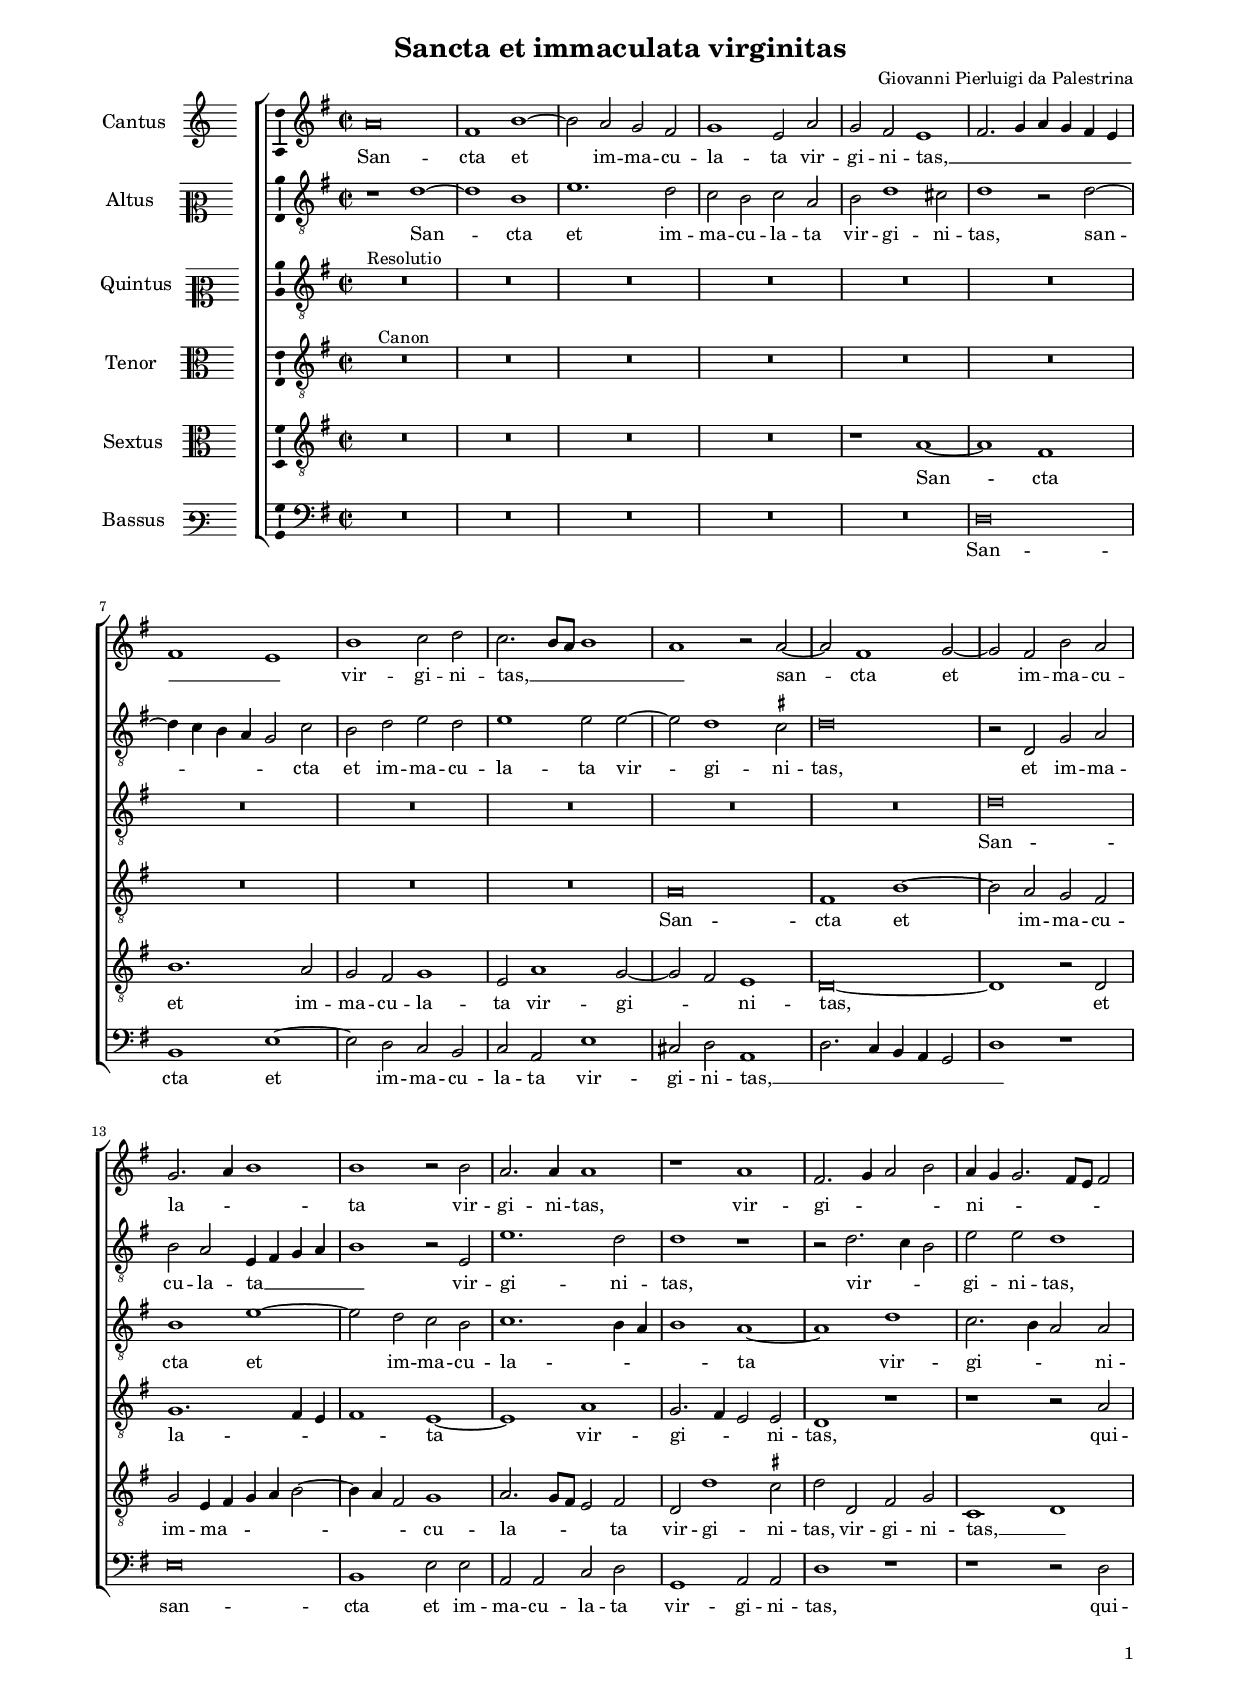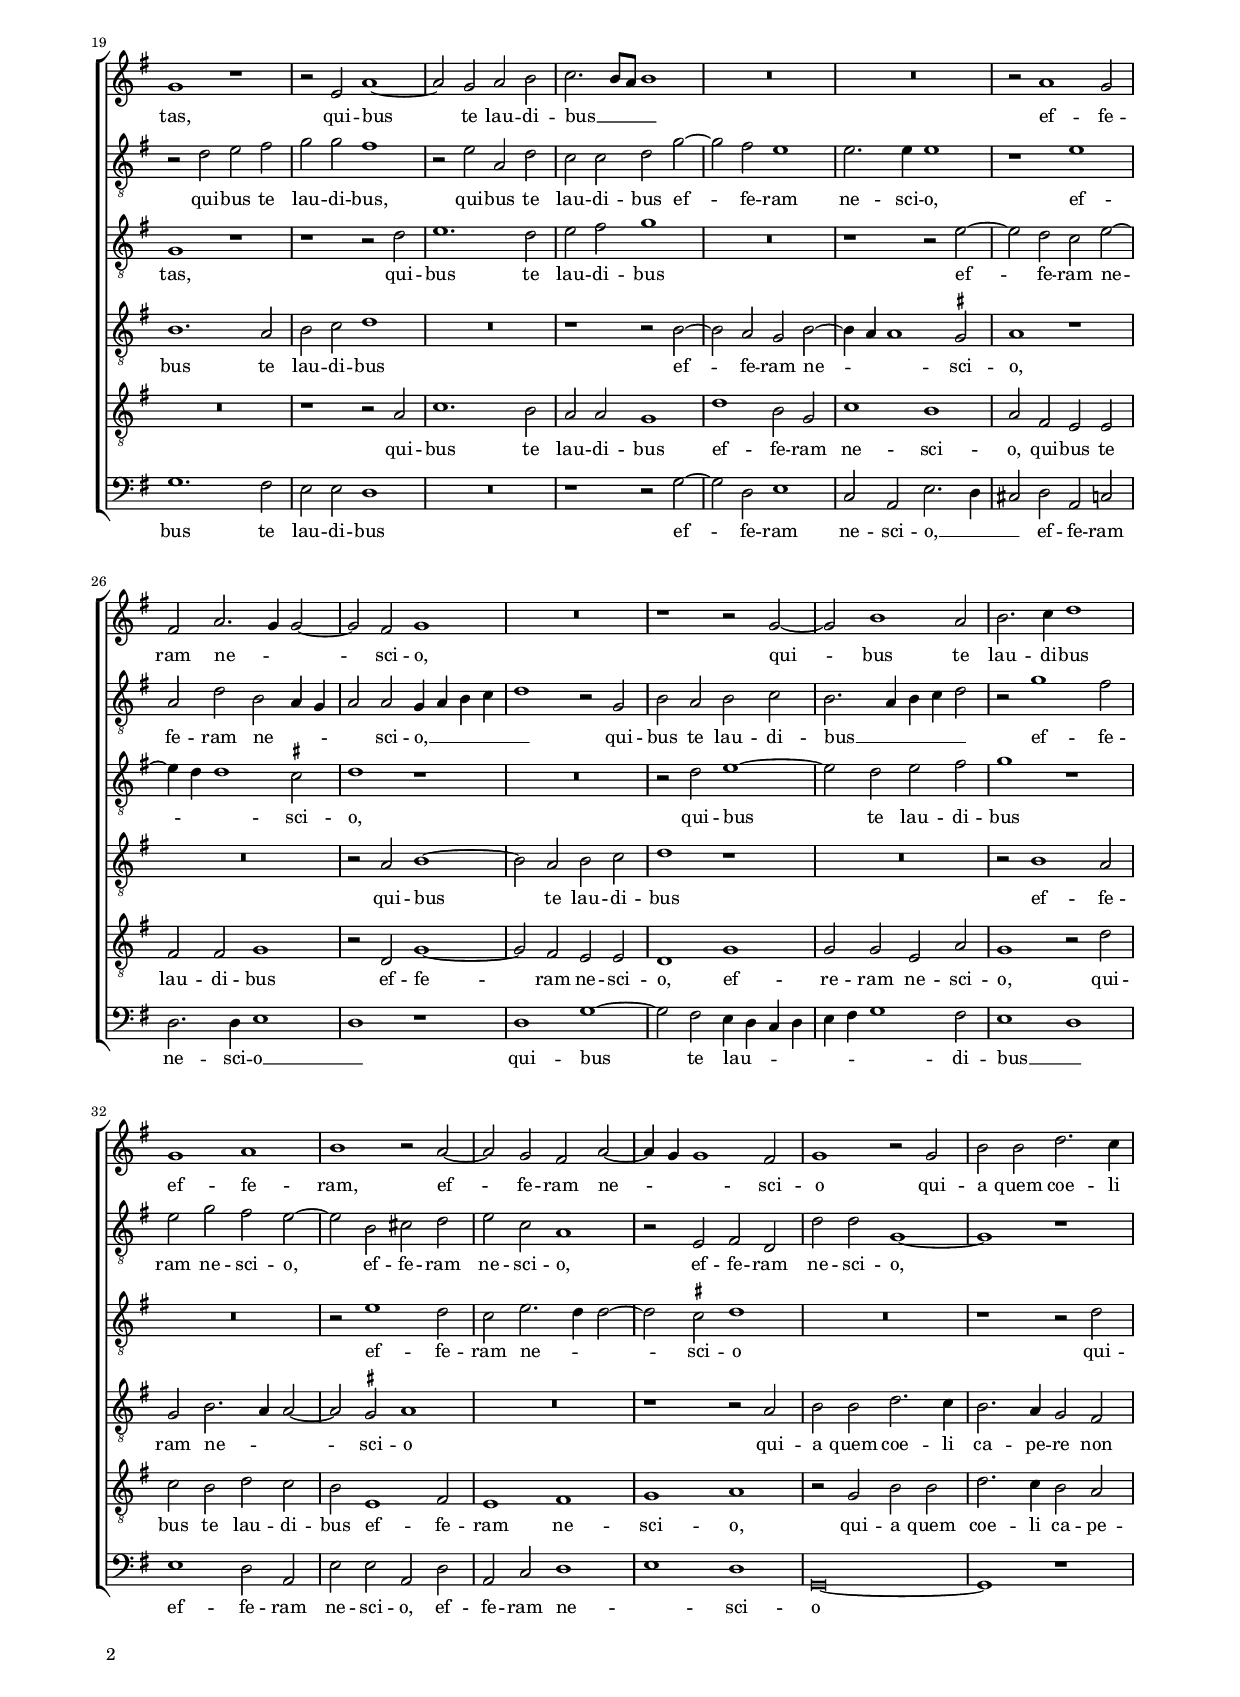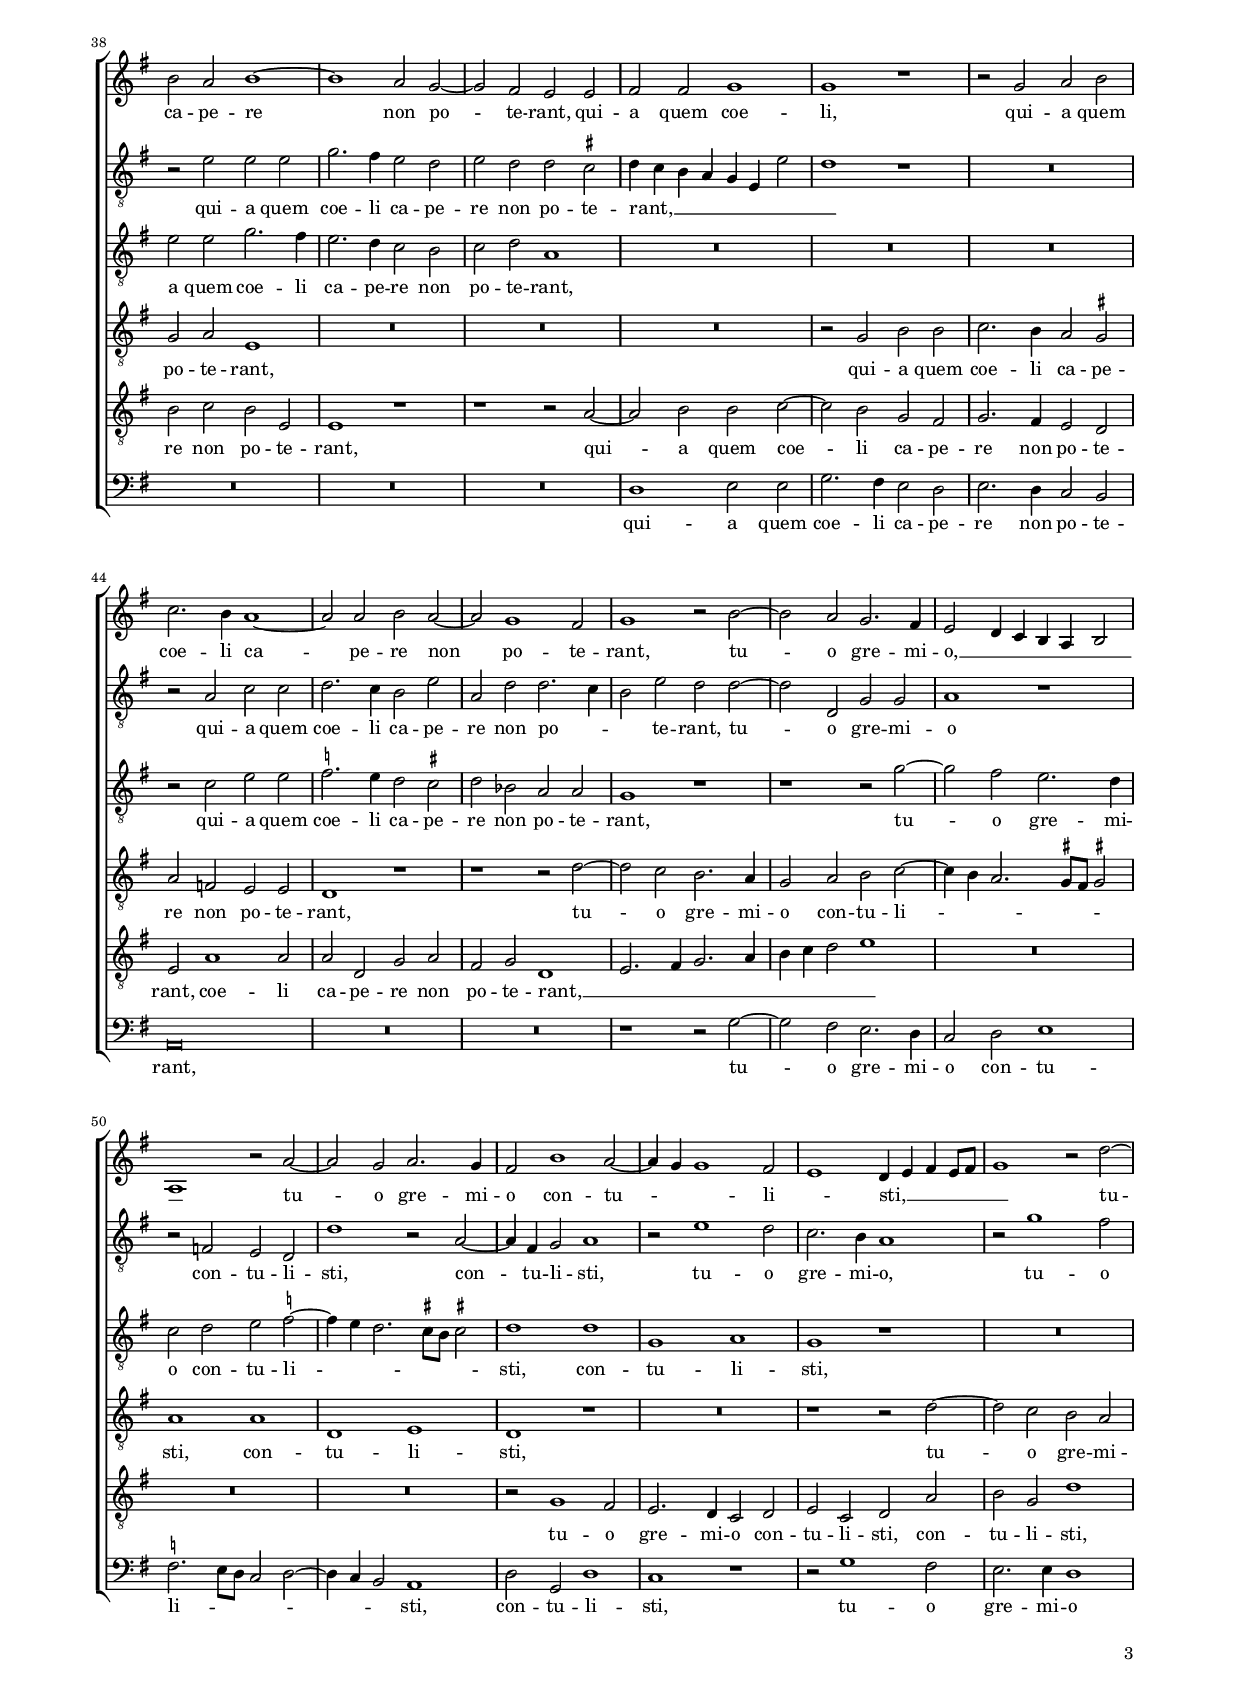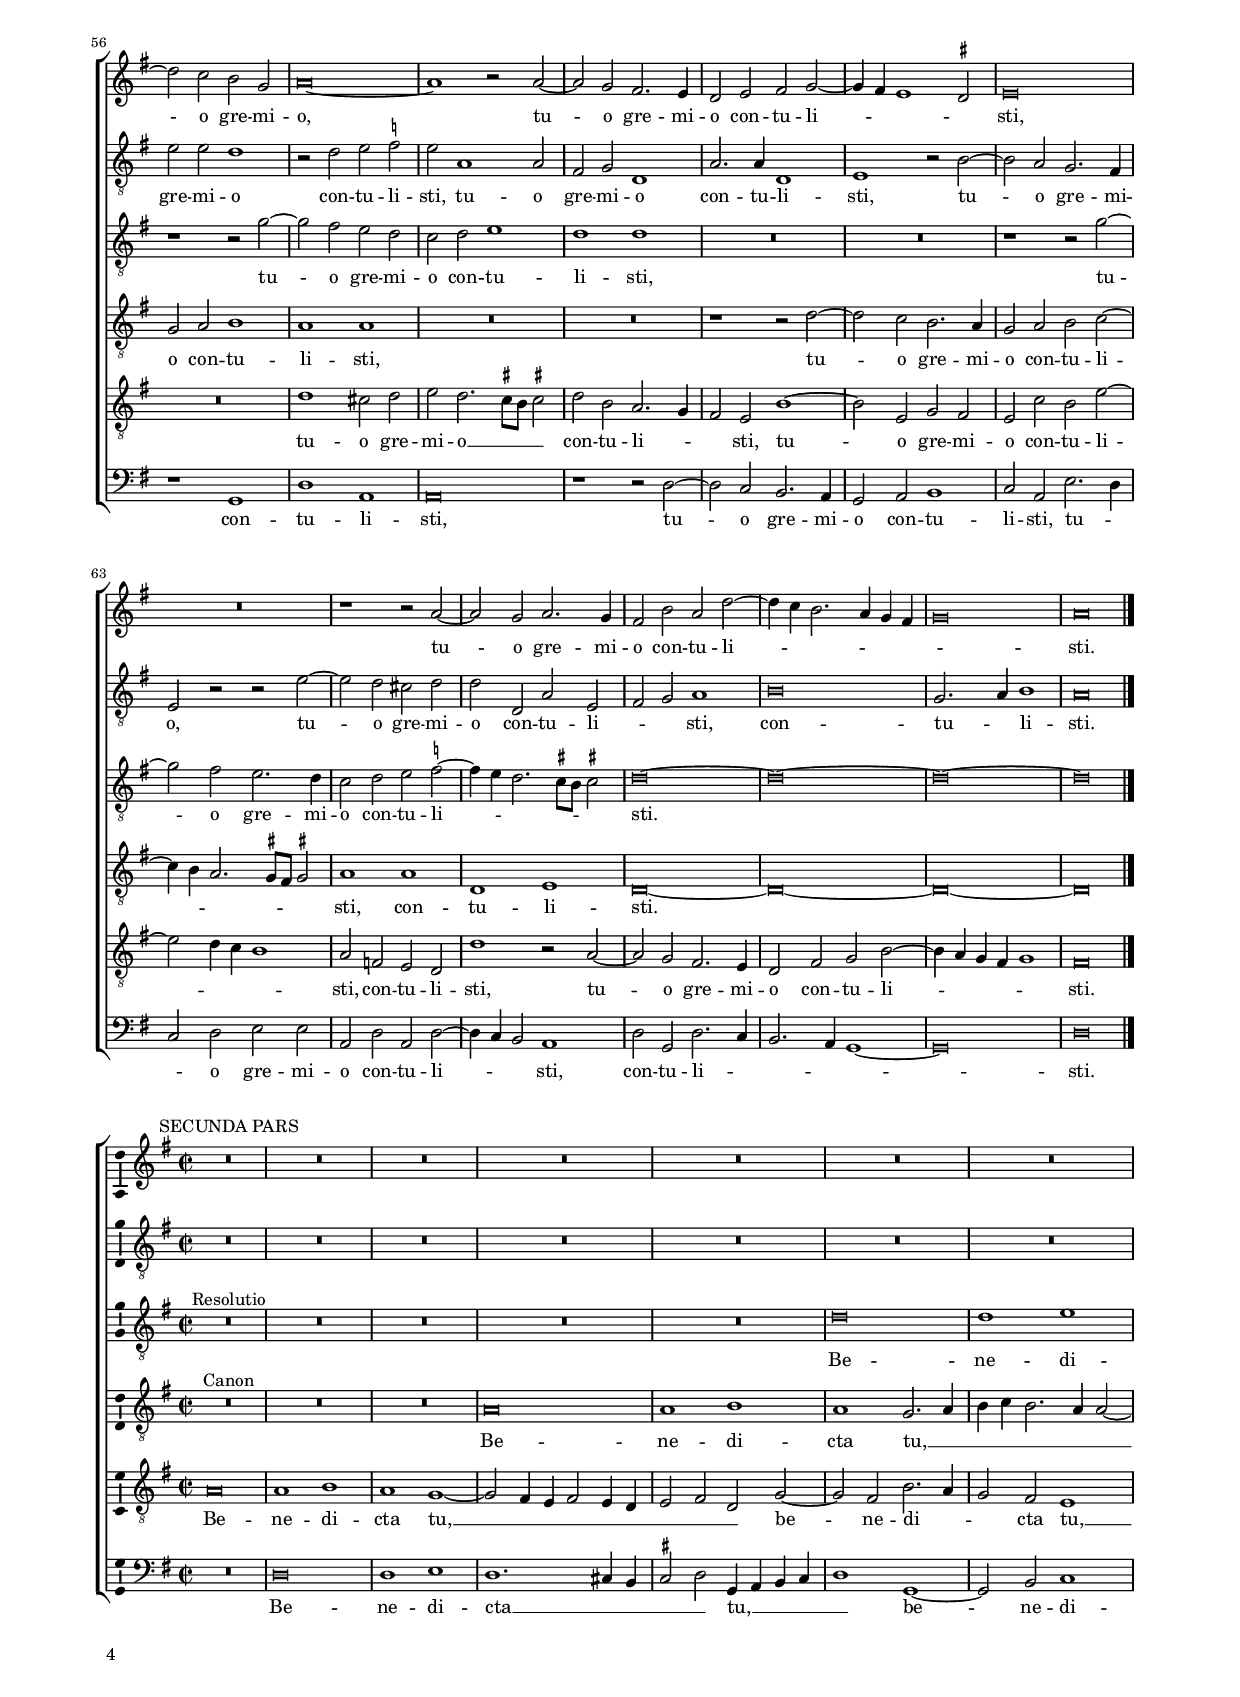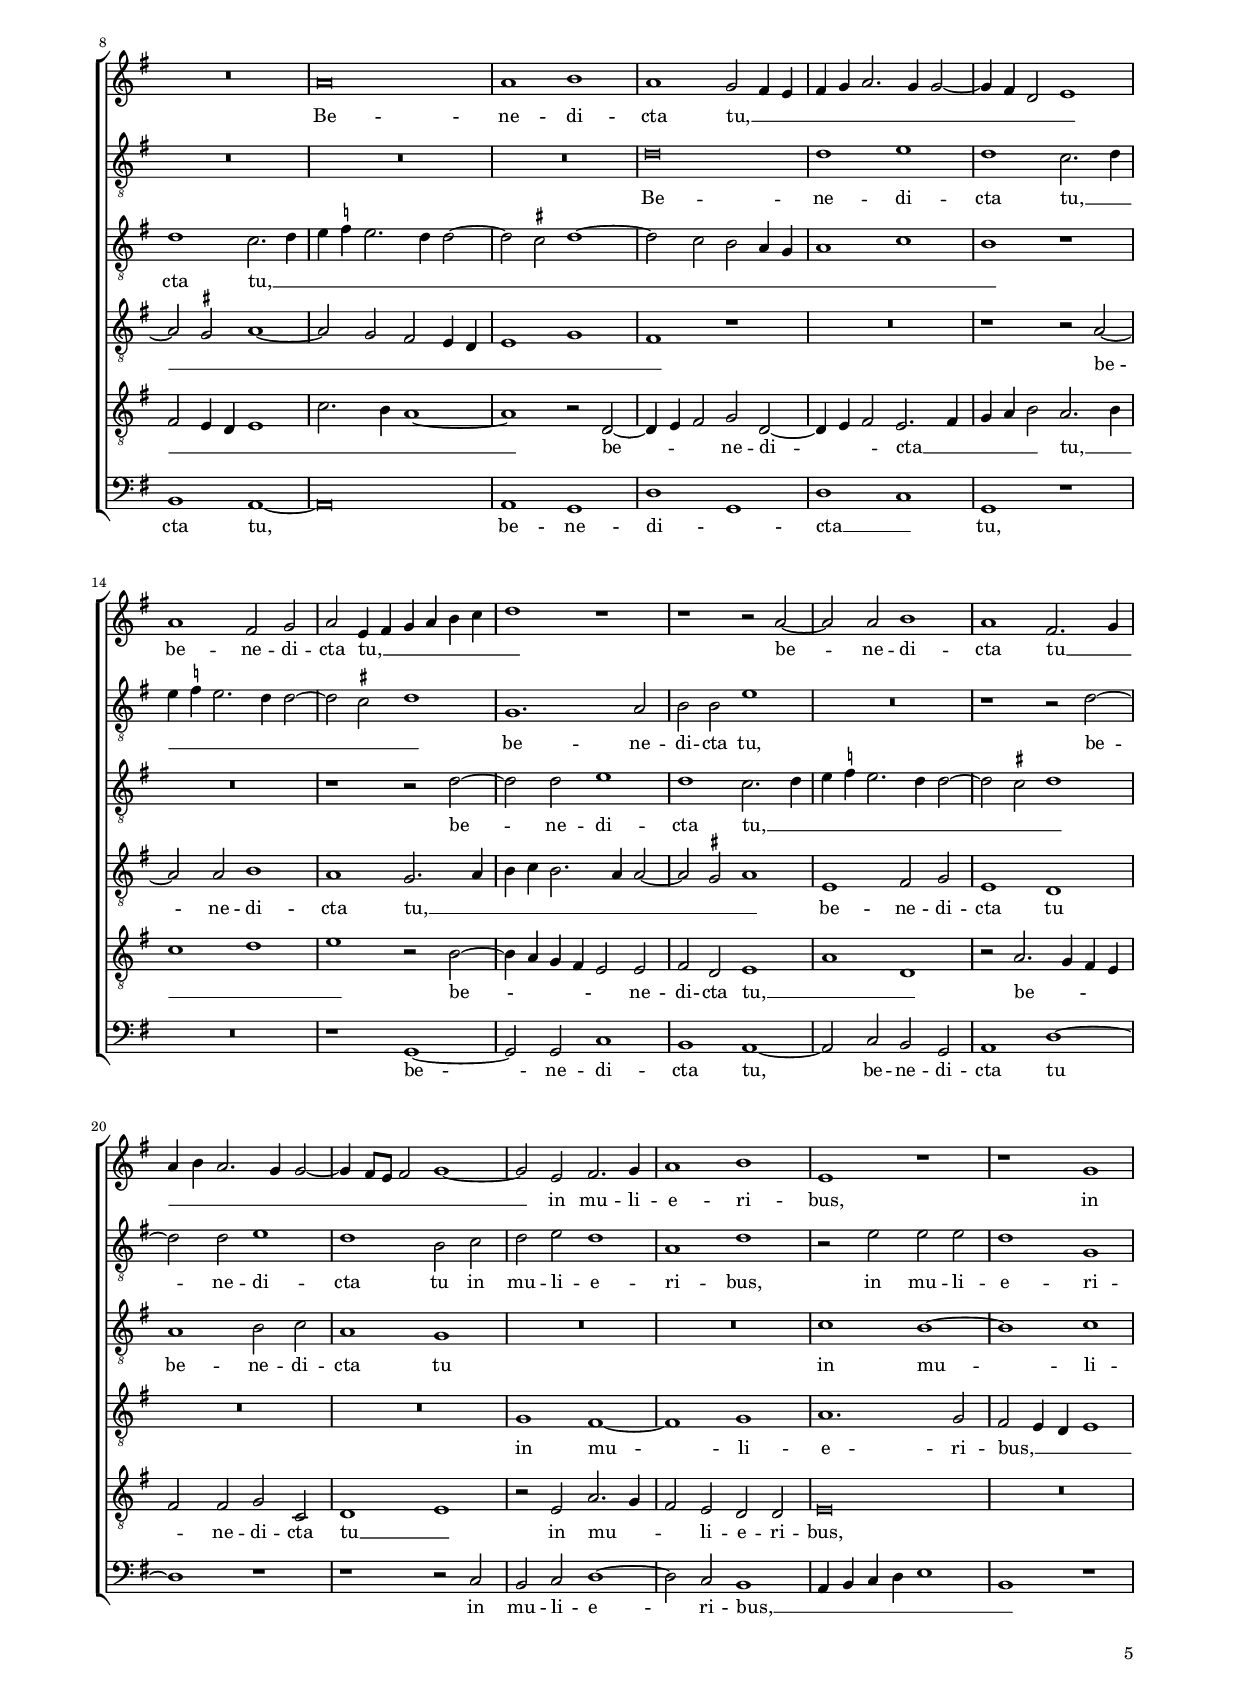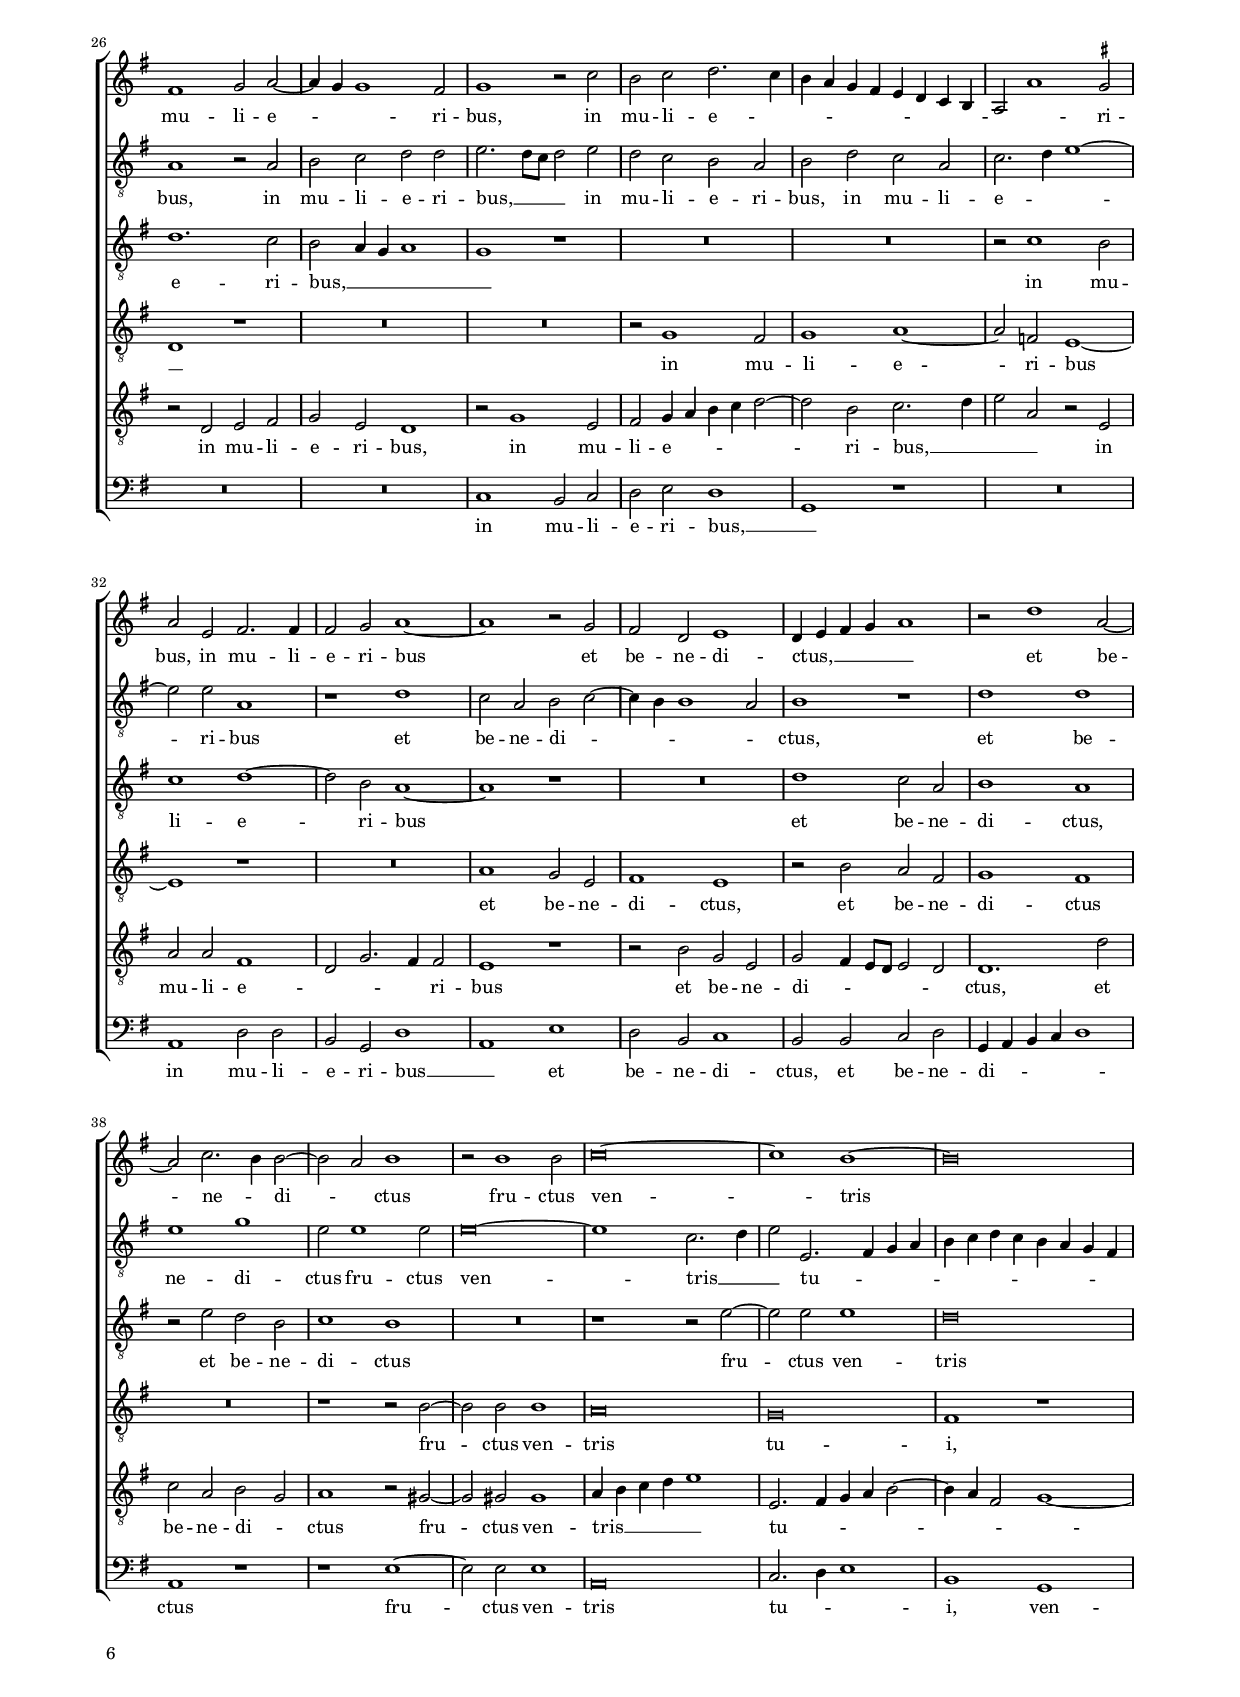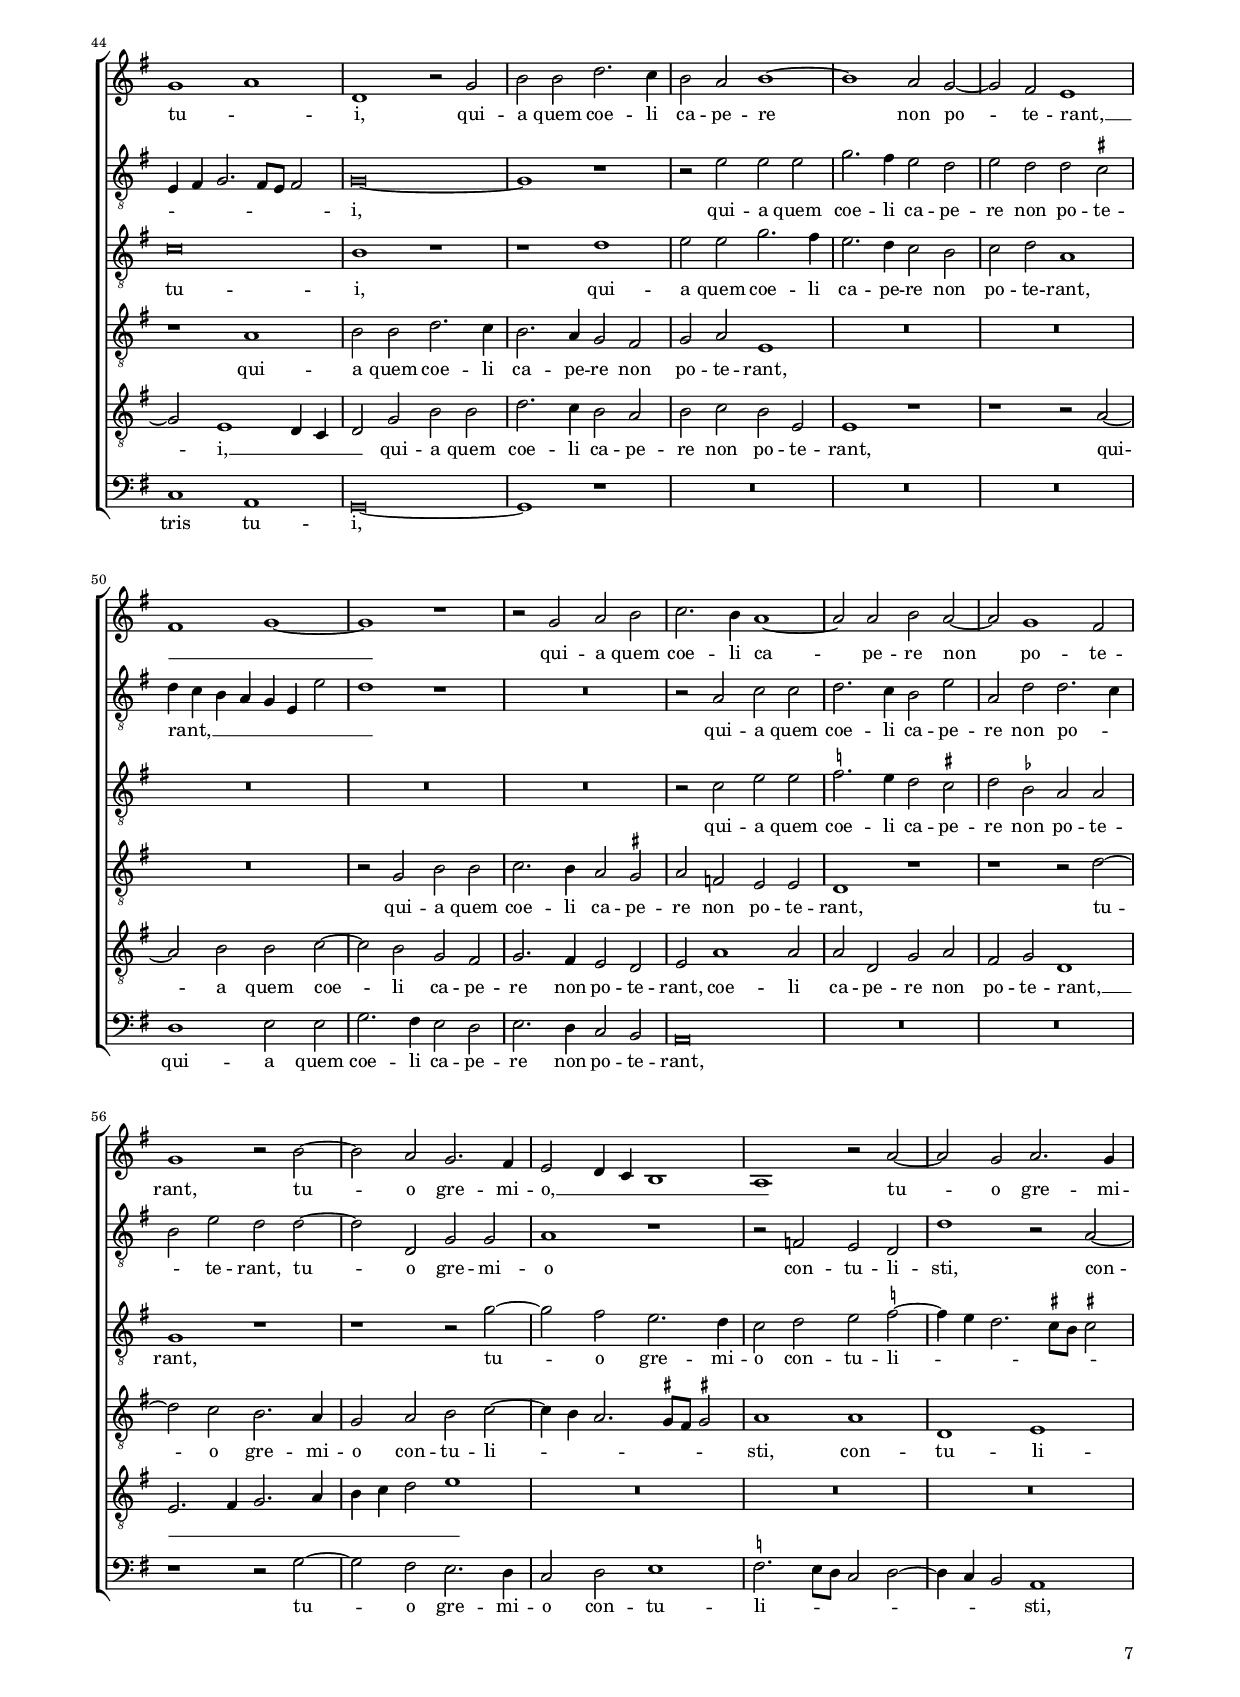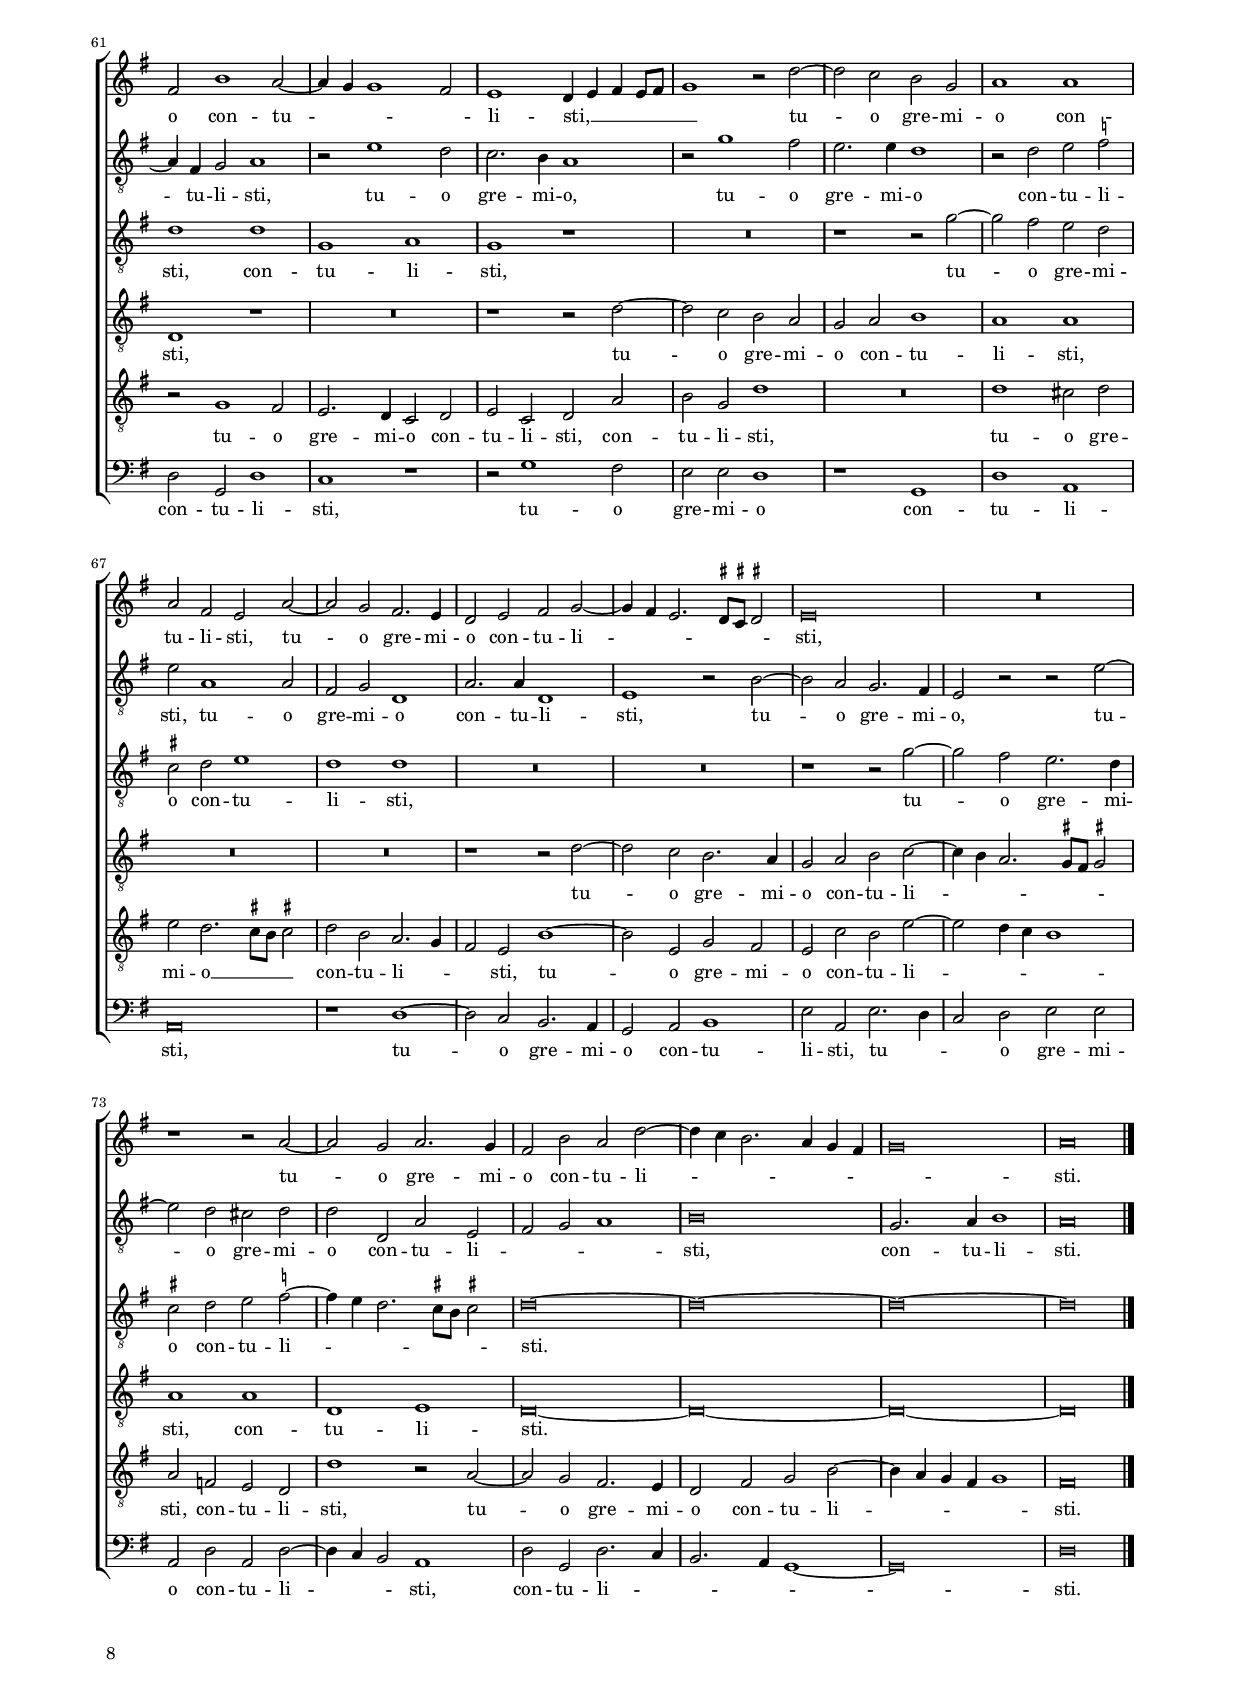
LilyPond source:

\header
{
  title="Sancta et immaculata virginitas"
  composer="Giovanni Pierluigi da Palestrina"
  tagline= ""
}

\version "2.22.0"
\include "deutsch.ly"
#(set-global-staff-size 15)
% #(set-default-paper-size "letter")
#(ly:set-option 'point-and-click #f)


	ficta = { \once \set suggestAccidentals = ##t }
	
	forget = #(define-music-function (music) (ly:music?) #{
		\accidentalStyle forget
		$music
		\accidentalStyle default
		#})

	m = \melisma
	me = \melismaEnd
 %	\mark \markup { \override #'(style . baroque) { \note  {\breve} #1 = \note {\breve.} #1 } }


\paper
	{
	top-margin = 1.3 \cm
	bottom-margin = 0.8 \cm
	left-margin = 1.8 \cm
	right-margin = 1.8 \cm
	ragged-bottom = ##f
	ragged-last-bottom = ##t
	print-page-number = ##f
	score-system-spacing = #'((basic-distance . 17) (minimum-distance . 14) (padding . 5) (strechability . 250))
	system-system-spacing = #'((basic-distance . 17) (minimum-distance . 14) (padding . 5) (strechability . 250))
    oddFooterMarkup=\markup   \fill-line { "" \fromproperty #'page:page-number-string }
    evenFooterMarkup=\markup  \fill-line { \fromproperty #'page:page-number-string "" }
    last-bottom-spacing = #'((basic-distance . 12) (minimum-distance . 7) (padding . 4))
	systems-per-page = 3
%	min-systems-per-page = 3
	}

global = {
	\key c \major
	\time 2/2 \set Score.measureLength = #(ly:make-moment 2/1)
    \skip 1*2*69 \bar "|."
	}


incipitcantus = \markup { \score {
	{
	\set Staff.instrumentName = \markup { \fontsize #1 "Cantus" }
	\key c \major
	\clef violin
	s4 \bar ""
	}
	\layout  {
	raggedright = ##t
	indent = 1.6 \cm
	line-width = 2.5 \cm
	\context { \Staff \remove Time_signature_engraver }
	\override Staff.Clef.Y-extent = #'(0 . 0)
	}} \hspace #1 }

      
incipitaltus = \markup { \score {
	{
	\set Staff.instrumentName = \markup { \fontsize #1 "Altus" }
	\key c \major
	\clef mezzosoprano
	s4 \bar ""
	}
	\layout  {
	raggedright = ##t
	indent = 1.6 \cm
	line-width = 2.5 \cm
	\context { \Staff \remove Time_signature_engraver }
	\override Staff.Clef.Y-extent = #'(0 . 0)
	}} \hspace #1 }


incipitsextus = \markup { \score {
	{
	\set Staff.instrumentName = \markup { \fontsize #1 "Quintus" }
	\key c \major
	\clef mezzosoprano
	s4 \bar ""
	}
	\layout  {
	raggedright = ##t
	indent = 1.6 \cm
	line-width = 2.5 \cm
	\context { \Staff \remove Time_signature_engraver }
	\override Staff.Clef.Y-extent = #'(0 . 0)
	}} \hspace #1 }
      

incipittenor = \markup { \score {
	{
	\set Staff.instrumentName = \markup { \fontsize #1 "Tenor" }
	\key c \major
	\clef alto
	s4 \bar ""
	}
	\layout  {
	raggedright = ##t
	indent = 1.6 \cm
	line-width = 2.5 \cm
	\context { \Staff \remove Time_signature_engraver }
	\override Staff.Clef.Y-extent = #'(0 . 0)
	}} \hspace #1 }
      
      
incipitquintus = \markup { \score {
	{
	\set Staff.instrumentName = \markup { \fontsize #1 "Sextus" }
	\key c \major
	\clef alto
	s4 \bar ""
	}
	\layout  {
	raggedright = ##t
	indent = 1.6 \cm
	line-width = 2.5 \cm
	\context { \Staff \remove Time_signature_engraver }
	\override Staff.Clef.Y-extent = #'(0 . 0)
	}} \hspace #1 }
      
      
incipitbassus = \markup { \score {
	{
	\set Staff.instrumentName = \markup { \fontsize #1 "Bassus" }
	\key c \major
	\clef varbaritone
	s4 \bar ""
	}
	\layout  {
	raggedright = ##t
	indent = 1.6 \cm
	line-width = 2.5 \cm
	\context { \Staff \remove Time_signature_engraver }
	\override Staff.Clef.Y-extent = #'(0 . 0)
	}} \hspace #1 }


cantus =  \relative c''
	{
	d\breve
	h1 e~
	e2 d c h
	c1 a2 d
%5
	c2 h a1 |
	h2. c4 d c h a
	h1 a
	e'1 f2 g
	f2. e8 d e1
%10
	d1 r2 d~ |
	d2 h1 c2~
	c2 h e d
	c2. d4 e1
	e1 r2 e
%15
	d2. d4 d1 |
	r1 d
	h2. c4 d2 e
	d4 c c2. h8 a h2
	c1 r
%20
	r2 a d1~ |
	d2 c d e
	f2. e8 d e1
	R\breve
	R\breve
%25
	r2 d1 c2 |
	h2 d2. c4 c2~
	c2 h c1
	R\breve
	r1 r2 c~
%30
	c2 e1 d2 |
	e2. f4 g1
	c,1 d
	e1 r2 d~
	d2 c h d~
%35
	d4 c c1 h2 |
	c1 r2 c
	e2 e g2. f4
	e2 d e1~
	e1 d2 c~
%40
	c2 h a a | 
	h2 h c1
	c1 r
	r2 c d e
	f2. e4 d1~
%45
	d2 d e d~ |
	d2 c1 h2
	c1 r2 e~
	e2 d c2. h4
	a2 g4 f e d e2
%50
	d1 r2 d'~ |
	d2 c d2. c4
	h2 e1 d2~
	d4 c c1 h2
	a1 g4 a h a8 h
%55
	c1 r2 g'~ |
	g2 f e c
	d\breve~
	d1 r2 d~
	d2 c h2. a4
%60
	g2 a h c~ |
	c4 h a1 \ficta gis2
	a\breve
	R\breve
	r1 r2 d~
%65
	d2 c d2. c4 |
	h2 e d g~
	g4 f e2. d4 c h
	c\breve
	d\breve |
	}


altus = \relative c'
	{
	r1 g'~
	g1 e
	a1. g2
	f2 e f d
%5
	e2 g1 fis2 |
	g1 r2 g~
	g4 f e d c2 f
	e2 g a g
	a1 a2 a~
%10
	a2 g1 \ficta fis2 |
	g\breve
	r2 g, c d
	e2 d a4 h c d
	e1 r2 a,
%15
	a'1. g2 |
	g1 r
	r2 g2. f4 e2
	a2 a g1
	r2 g a h
%20
	c2 c h1 |
	r2 a d, g
	f2 f g c~
	c2 h a1
	a2. a4 a1
%25
	r1 a |
	d,2 g e d4 c
	d2 d c4 d e f
	g1 r2 c,
	e2 d e f
%30
	e2. d4 e f g2 |
	r2 c1 h2
	a2 c h a~
	a2 e fis g
	a2 f d1
%35
	r2 a h g |
	g'2 g c,1~
	c1 r
	r2 a' a a
	c2. h4 a2 g
%40
	a2 g g \ficta fis |
	g4 f e d c a a'2
	g1 r
	R\breve
	r2 d f f
%45
	g2. f4 e2 a |
	d,2 g g2. f4
	e2 a g g~
	g2 g, c c
	d1 r
%50
	r2 b a g |
	g'1 r2 d~
	d4 h c2 d1
	r2 a'1 g2
	f2. e4 d1
%55
	r2 c'1 h2 |
	a2 a g1
	r2 g a \ficta b
	a2 d,1 d2
	h2 c g1
%60
	d'2. d4 g,1 |
	a1 r2 e'~
	e2 d c2. h4
	a2 r r a'~
	a2 g fis g
%65
	g2 g, d' a |
	h2 c d1
	e\breve
	c2. d4 e1
	d\breve |
	}


sextus =  \relative c'
    {
        R\breve^\markup { \left-align "Resolutio" }
	R\breve
	R\breve
	R\breve
%5
	R\breve |
	R\breve
	R\breve
	R\breve
	R\breve
%10
        R\breve |
	R\breve
	g'\breve
	e1 a~
	a2 g f e
%15
	f1. e4 d |
	e1 d~
	d1 g
	f2. e4 d2 d
	c1 r
%20
	r1 r2 g' |
	a1. g2
	a2 h c1
	R\breve
	r1 r2 a~
%25
	a2 g f a~ |
	a4 g g1 \ficta fis2
	g1 r
	R\breve
	r2 g a1~
%30
	a2 g a h |
	c1 r
	R\breve
	r2 a1 g2
	f2 a2. g4 g2~
%35
	g2 \ficta fis g1 |
	R\breve
	r1 r2 g
	a2 a c2. h4
	a2. g4 f2 e
%40
	f2 g d1 |
	R\breve
	R\breve
	R\breve
	r2 f a a
%45
	\ficta b2. a4 g2 \ficta fis |
	g2 es d d
	c1 r
	r1 r2 c'~
	c2 h a2. g4
%50
	f2 g a \ficta b~ |
	b4 a g2. \ficta fis8 e \ficta fis!2
	g1 g
	c,1 d
	c1 r
%55
	R\breve |
	r1 r2 c'~
	c2 h a g
	f2 g a1
	g1 g
%60
	R\breve |
	R\breve
	r1 r2 c~
	c2 h a2. g4
	f2 g a \ficta b~
%65
	b4 a g2. \ficta fis8 e \ficta fis!2 |
	g\breve~
	g\breve~
	g\breve~
	g\breve |
	}


tenor =  \relative c'
	{
        R\breve^\markup { \left-align "Canon" }
	R\breve
	R\breve
	R\breve
%5
	R\breve |
	R\breve
	R\breve
	R\breve
	R\breve
%10
	d\breve |
	h1 e~
	e2 d c h
	c1. h4 a
	h1 a~
%15
        a1 d |
        c2. h4 a2 a 
	g1 r
	r1 r2 d'
	e1. d2
%20
	e2 f g1 |
	R\breve
	r1 r2 e~
	e2 d c e~
	e4 d d1 \ficta cis2
%25
	d1 r |
	R\breve
	r2 d e1~
	e2 d e f
	g1 r
%30
	R\breve |
	r2 e1 d2
	c2 e2. d4 d2~
	d2 \ficta cis d1
	R\breve
%35
	r1 r2 d |
	e2 e g2. f4
	e2. d4 c2 h
	c2 d a1
	R\breve
%40
	R\breve |
	R\breve
	r2 c e e
	f2. e4 d2 \ficta cis
	d2 b a a
%45
	g1 r |
	r1 r2 g'~
	g2 f e2. d4
	c2 d e f~
	f4 e d2. \ficta cis8 h \ficta cis!2
%50
	d1 d |
	g,1 a
	g1 r
	R\breve
	r1 r2 g'~
%55
	g2 f e d |
	c2 d e1
	d1 d
	R\breve
	R\breve
%60
	r1 r2 g~ |
	g2 f e2. d4
	c2 d e f~
	f4 e d2. \ficta cis8 h \ficta cis!2
	d1 d |
%65
	g,1 a |
	g\breve~
	g\breve~
	g\breve~
	g\breve |
	}


quintus  =  \relative c'
	{
	R\breve
	R\breve
	R\breve
	R\breve
%5
	r1 d~ |
	d1 h
	e1. d2
	c2 h c1
	a2 d1 c2~
%10
	c2 h a1 |
	g\breve~
	g1 r2 g
	c2 a4 h c d e2~
	e4 d h2 c1
%15
	d2. c8 h a2 h |
	g2 g'1 \ficta fis2
	g2 g, h c
	f,1 g
	R\breve
%20
	r1 r2 d' |
	f1. e2
	d2 d c1
	g'1 e2 c
	f1 e
%25
	d2 h a a |
	h2 h c1
	r2 g c1~
	c2 h a a
	g1 c
%30
	c2 c a d |
	c1 r2 g'
	f2 e g f
	e2 a,1 h2
	a1 h
%35
	c1 d |
	r2 c e e
	g2. f4 e2 d
	e2 f e a,
	a1 r
%40
	r1 r2 d~ |
	d2 e e f~
	f2 e c h
	c2. h4 a2 g
	a2 d1 d2
%45
	d2 g, c d |
	h2 c g1
	a2. h4 c2. d4
	e4 f g2 a1
	R\breve
%50
	R\breve |
	R\breve
	r2 c,1 h2
	a2. g4 f2 g
	a2 f g d'
%55
	e2 c g'1 |
	R\breve
	g1 fis2 g
	a2 g2. \ficta fis8 e \ficta fis!2
	g2 e d2. c4
%60
	h2 a e'1~ |
	e2 a, c h
	a2 f' e a~
	a2 g4 f e1
	d2 b a g
%65
	g'1 r2 d~ |
	d2 c h2. a4
	g2 h c e~
	e4 d c h c1
	h\breve |
	}


bassus  =  \relative c
	{
	R\breve
	R\breve
	R\breve
	R\breve
%5
	R\breve |
	g'\breve
	e1 a~
	a2 g f e
	f2 d a'1
%10
	fis2 g d1 |
	g2. f4 e d c2
	g'1 r
	a\breve
	e1 a2 a
%15
	d,2 d f g |
	c,1 d2 d
	g1 r
	r1 r2 g
	c1. h2
%20
	a2 a g1 |
	R\breve
	r1 r2 c~
	c2 g a1
	f2 d a'2. g4
%25
	fis2 g d f |
	g2. g4 a1
	g1 r
	g1 c~
	c2 h a4 g f g
%30
	a4 h c1 h2 |
	a1 g
	a1 g2 d
	a'2 a d, g
	d f g1
%35
	a1  g |
	c,\breve~
	c1 r
	R\breve
	R\breve
%40
	R\breve |
	g'1 a2 a
	c2. h4 a2 g
	a2. g4 f2 e
	d\breve
%45
	R\breve |
	R\breve
	r1 r2 c'~
	c2 h a2. g4
	f2 g a1
%50
	\ficta b2. a8 g f2 g~ |
	g4 f e2 d1
	g2 c, g'1
	f1 r
	r2 c'1 h2
%55
	a2. a4 g1 |
	r1 c,
	g'1 d
	d\breve
	r1 r2 g~
%60
	g2 f e2. d4 |
	c2 d e1
	f2 d a'2. g4
	f2 g a a
	d,2 g d g~
%65
	g4 f e2 d1 |
	g2 c, g'2. f4
	e2. d4 c1~
	c\breve
	g'\breve |
	}


lyricscantus = \lyricmode {
	San -- cta et im -- ma -- cu -- la -- ta vir -- gi -- ni -- tas, __ _ _ _ _ _ _ _ _ 
        vir -- gi -- ni -- tas, __ _ _ _ _
        san -- cta et im -- ma -- cu -- la -- _ _ ta vir -- gi -- ni -- tas,
        vir -- gi -- _ _ _ ni -- _ _ _ _ _ tas,
        qui -- bus te lau -- di -- bus __ _ _ _
        ef -- fe -- ram ne -- _ _ sci -- o,
        qui -- bus te lau -- di -- bus
        ef -- fe -- ram,
        ef -- fe -- ram ne -- _ _ sci -- o
        qui -- a quem coe -- li ca -- pe -- re non po -- te -- rant,
        qui -- a quem coe -- li,
        qui -- a quem coe -- li ca -- pe -- re non po -- te -- rant,
        tu -- o gre -- mi -- o, __ _ _ _ _ _ _
        tu -- o gre -- mi -- o con -- tu -- _ _ li -- _ sti, __ _ _ _ _ _
        tu -- o gre -- mi -- o,
        tu -- o gre -- mi -- o con -- tu -- li -- _ _ _ sti,
        tu -- o gre -- mi -- o con -- tu -- li -- _ _ _ _ _ _ sti.
	}


lyricsaltus = \lyricmode {
	San -- cta et im -- ma -- cu -- la -- ta vir -- gi -- ni -- tas,
        san -- _ _ _ _ cta et im -- ma -- cu -- la -- ta vir -- gi -- ni -- tas,
        et im -- ma -- cu -- la -- ta __ _ _ _ _ vir -- gi -- ni -- tas,
        vir -- _ _ gi -- ni -- tas,
        qui -- bus te lau -- di -- bus,
        qui -- bus te lau -- di -- bus
        ef -- fe -- ram ne -- sci -- o,
        ef -- fe -- ram ne -- _ _ _ sci -- o, __ _ _ _ _
        qui -- bus te lau -- di -- bus __ _ _ _ _
        ef -- fe -- ram ne -- sci -- o,
        ef -- fe -- ram ne -- sci -- o,
        ef -- fe -- ram ne -- sci -- o,
        qui -- a quem coe -- li ca -- pe -- re non po -- te -- rant, __ _ _ _ _ _ _ _
        qui -- a quem coe -- li ca -- pe -- re non po -- _ _ te -- rant,
        tu -- o gre -- mi -- o con -- tu -- li -- sti,
        con -- tu -- li -- sti,
        tu -- o gre -- mi -- o,
        tu -- o gre -- mi -- o con -- tu -- li -- sti,
        tu -- o gre -- mi -- o con -- tu -- li -- sti,
        tu -- o gre -- mi -- o,
        tu -- o gre -- mi -- o con -- tu -- li -- _ _ sti,
        con -- tu -- _ li -- sti.
	}
	
	
lyricssextus = \lyricmode {
	San -- cta et im -- ma -- cu -- la -- _ _ _ ta vir -- gi -- _ _ ni -- tas,
        qui -- bus te lau -- di -- bus
        ef -- fe -- ram ne -- _ _ sci -- o,
        qui -- bus te lau -- di -- bus
        ef -- fe -- ram ne -- _ _ sci -- o
        qui -- a quem coe -- li ca -- pe -- re non po -- te -- rant,
        qui -- a quem coe -- li ca -- pe -- re non po -- te -- rant,
        tu -- o gre -- mi -- o con -- tu -- li -- _ _ _ _ _ sti,
        con -- tu -- li -- sti,
        tu -- o gre -- mi -- o con -- tu -- li -- sti,
        tu -- o gre -- mi -- o con -- tu -- li -- _ _ _ _ _ sti.
	}


lyricstenor = \lyricmode {
	San -- cta et im -- ma -- cu -- la -- _ _ _ ta vir -- gi -- _ _ ni -- tas,
        qui -- bus te lau -- di -- bus
        ef -- fe -- ram ne -- _ _ sci -- o,
        qui -- bus te lau -- di -- bus
        ef -- fe -- ram ne -- _ _ sci -- o
        qui -- a quem coe -- li ca -- pe -- re non po -- te -- rant,
        qui -- a quem coe -- li ca -- pe -- re non po -- te -- rant,
        tu -- o gre -- mi -- o con -- tu -- li -- _ _ _ _ _ sti,
        con -- tu -- li -- sti,
        tu -- o gre -- mi -- o con -- tu -- li -- sti,
        tu -- o gre -- mi -- o con -- tu -- li -- _ _ _ _ _ sti,
        con -- tu -- li -- sti.
	}


lyricsquintus = \lyricmode {
	San -- cta et im -- ma -- cu -- la -- ta vir -- gi -- _ ni -- tas,
        et im -- ma -- _ _ _ _ _ _ cu -- la -- _ _ _ ta vir -- gi -- ni -- tas,
        vir -- gi -- ni -- tas, __ _
        qui -- bus te lau -- di -- bus
        ef -- fe -- ram ne -- sci -- o,
        qui -- bus te lau -- di -- bus
        ef -- fe -- ram ne -- sci -- o,
        ef -- re -- ram ne -- sci -- o,
        qui -- bus te lau -- di -- bus
        ef -- fe -- ram ne -- sci -- o,
        qui -- a quem coe -- li ca -- pe -- re non po -- te -- rant,
        qui -- a quem coe -- li ca -- pe -- re non po -- te -- rant,
        coe -- li ca -- pe -- re non po -- te -- rant, __ _ _ _ _ _ _ _ _
        tu -- o gre -- mi -- o con -- tu -- li -- sti,
        con -- tu -- li -- sti,
        tu -- o gre -- mi -- o __ _ _ _ con -- tu -- li -- _ _ sti,
        tu -- o gre -- mi -- o con -- tu -- li -- _ _ _ sti,
        con -- tu -- li -- sti,
        tu -- o gre -- mi -- o con -- tu -- li -- _ _ _ _ sti.
	}


lyricsbassus = \lyricmode {
	San -- cta et im -- ma -- cu -- la -- ta vir -- gi -- ni -- tas, __ _ _ _ _ _ _ 
        san -- cta et im -- ma -- cu -- la -- ta vir -- gi -- ni -- tas,
        qui -- bus te lau -- di -- bus
        ef -- fe -- ram ne -- sci -- o, __ _ _
        ef -- fe -- ram ne -- sci -- o __ _
        qui -- bus te lau -- _ _ _ _ _ _ di -- bus __ _
        ef -- fe -- ram ne -- sci -- o,
        ef -- fe -- ram ne -- _ sci -- o
        qui -- a quem coe -- li ca -- pe -- re non po -- te -- rant,
        tu -- o gre -- mi -- o con -- tu -- li -- _ _ _ _ _ _ sti,
        con -- tu -- li -- sti,
        tu -- o gre -- mi -- o con -- tu -- li -- sti,
        tu -- o gre -- mi -- o con -- tu -- li -- sti,
        tu -- _ _ o gre -- mi -- o con -- tu -- li -- _ _ sti,
        con -- tu -- li -- _ _ _ _ sti.
	}


\score
{  
	\transpose c g, {
	\new ChoirStaff \with { \override StaffGrouper.staff-staff-spacing.basic-distance = #12 }
	<<

	\new Staff << \global
	\new Voice="v1" {
		\set Staff.instrumentName=\incipitcantus
		\set Staff.midiInstrument = "reed organ"
		\clef "treble"
		\cantus }
	\new Lyrics \lyricsto "v1" {\lyricscantus }
	>>


	\new Staff << \global
	\new Voice="v2" {
		\set Staff.instrumentName=\incipitaltus
		\set Staff.midiInstrument = "reed organ"
		\clef "G_8" 
		\altus}
	\new Lyrics \lyricsto "v2" {\lyricsaltus }
	>>


	\new Staff << \global
	\new Voice="v6" {
		\set Staff.instrumentName=\incipitsextus
		\set Staff.midiInstrument = "reed organ"
		\clef "G_8" 
		\sextus}
	\new Lyrics \lyricsto "v6" {\lyricssextus }
	>>


	\new Staff << \global
	\new Voice="v3" {
		\set Staff.instrumentName=\incipittenor
		\set Staff.midiInstrument = "reed organ"
		\clef "G_8"
		\tenor }
	\new Lyrics \lyricsto "v3" {\lyricstenor }
	>>


	\new Staff << \global
	\new Voice="v5" {
		\set Staff.instrumentName=\incipitquintus
		\set Staff.midiInstrument = "reed organ"
		\clef "G_8"
		\quintus}
	\new Lyrics \lyricsto "v5" {\lyricsquintus }
	>>


	\new Staff << \global
	\new Voice="v4" {
		\set Staff.instrumentName=\incipitbassus
		\set Staff.midiInstrument = "reed organ"
		\clef "bass" 
		\bassus }
	\new Lyrics \lyricsto "v4" {\lyricsbassus}
	>>

	>>
	} % transpose

	\layout
	{
	indent = 2.7 \cm
%	\context { \Lyrics \override VerticalAxisGroup.nonstaff-relatedstaff-spacing.padding = #2 }
%	\context { \Lyrics \override LyricText.font-size = #1 }	
	\context { \Staff \override TimeSignature.break-visibility = #end-of-line-invisible }
    \context { \Staff \consists "Ambitus_engraver" }
	\context { \Score \override BarNumber.padding = #2 }
	\context { \Voice \override NoteHead.style = #'baroque }
	}

\midi
	{
    	\tempo 2 = 95
	}

}

%%%%%%%%%%%%%%%%%%%%  SECUNDA PARS   %%%%%%%%%%%%%%%%%%%%

 %	\mark \markup { \override #'(style . baroque) { \note  {\breve} #1 = \note {\breve.} #1 } }

global = {
	\key c \major
	\time 2/2 \set Score.measureLength = #(ly:make-moment 2/1)
        \skip 1*156 \bar "|."
	}


cantus =  \relative c''
	{
	R\breve^\markup { \left-align "SECUNDA PARS" }
	R\breve
	R\breve
	R\breve
%5
	R\breve |
	R\breve
	R\breve
	R\breve
	d\breve
%10
	d1 e |
	d1 c2 h4 a
	h4 c d2. c4 c2~
	c4 h g2 a1
	d1 h2 c
%15
	d2 a4 h c d e f |
	g1 r
	r1 r2 d~
	d2 d e1
	d1 h2. c4
%20
	d4 e d2. c4 c2~ |
	c4 h8 a h2 c1~
	c2 a h2. c4
	d1 e
	a,1 r
%25
	r1 c |
	h1 c2 d~
	d4 c c1 h2
	c1 r2 f
	e2 f g2. f4
%30
	e4 d c h a g f e |
	d2 d'1 \ficta cis2
	d2 a h2. h4
	h2 c d1~
	d1 r2 c
%35
	h2 g a1 |
	g4 a h c d1
	r2 g1 d2~
	d2 f2. e4 e2~
	e2 d e1
%40
	r2 e1 e2 |
	f\breve~
	f1 e~
	e\breve
	c1 d
%45
	g,1 r2 c |
	e2 e g2. f4
	e2 d e1~
	e1 d2 c~
	c2 h a1
%50
	h1 c~ |
	c1 r
	r2 c d e
	f2. e4 d1~
	d2 d e d~
%55
	d2 c1 h2 |
	c1 r2 e~
	e2 d c2. h4
	a2 g4 f e1
	d1 r2 d'~
%60
	d2 c d2. c4 |
	h2 e1 d2~
	d4 c c1 h2
	a1 g4 a h a8 h
	c1 r2 g'~
%65
	g2 f e c |
	d1 d
	d2 h a d~
	d2 c h2. a4
	g2 a h c~
%70
	c4 h a2. \ficta gis8 \ficta fis \ficta gis!2 |
	a\breve
	R\breve
	r1 r2 d~
	d2 c d2. c4
%75
	h2 e d g~ |
	g4 f e2. d4 c h
	c\breve
	d\breve |
	}


altus = \relative c'
	{
	R\breve
	R\breve
	R\breve
	R\breve
%5
	R\breve |
	R\breve
	R\breve
	R\breve
	R\breve
%10
	R\breve |
	g'\breve
	g1 a
	g1 f2. g4
	a4 \ficta b a2. g4 g2~
%15
	g2 \ficta fis g1 |
	c,1. d2
	e2 e a1
	R\breve
	r1 r2 g~
%20
	g2 g a1 |
	g1 e2 f
	g2 a g1
	d1 g
	r2 a a a
%25
	g1 c, |
	d1 r2 d
	e2 f g g
	a2. g8 f g2 a
	g2 f e d
%30
	e2 g f d |
	f2. g4 a1~
	a2 a d,1
	r1 g
	f2 d e f~
%35
	f4 e e1 d2 |
	e1 r
	g1 g
	a1 c
	a2 a1 a2
%40
	a\breve~ |
	a1 f2. g4
	a2 a,2. h4 c d
	e4 f g f e d c h
	a4 h c2. h8 a h2
%45
	c\breve~ |
	c1 r
	r2 a' a a
	c2. h4 a2 g
	a2 g g \ficta fis2
%50
	g4 f e d c a a'2 |
	g1 r
	R\breve
	r2 d f f
	g2. f4 e2 a
%55
	d,2 g g2. f4 |
	e2 a g g~
	g2 g, c c
	d1 r
	r2 b a g
%60
	g'1 r2 d~ |
	d4 h c2 d1
	r2 a'1 g2
	f2. e4 d1
	r2 c'1 h2
%65
	a2. a4 g1 |
	r2 g a \ficta b
	a2 d,1 d2
	h2 c g1
	d'2. d4 g,1
%70
	a1 r2 e'~ |
	e2 d c2. h4
	a2 r r a'~
	a2 g fis g
	g2 g, d' a
%75
	h2 c d1 |
	e\breve
	c2. d4 e1
	d\breve |
	}


sextus =  \relative c'
    {
        R\breve^\markup { \left-align "Resolutio" }
	R\breve
	R\breve
	R\breve
%5
	R\breve |
	g'\breve
	g1 a
	g1 f2. g4
	a4 \ficta b a2. g4 g2~
%10
	g2 \ficta fis g1~ |
	g2 f e d4 c
	d1 f
	e1 r
	R\breve
%15
	r1 r2 g~ |
	g2 g a1
	g1 f2. g4
	a4 \ficta b a2. g4 g2~
	g2 \ficta fis g1
%20
	d1 e2 f |
	d1 c
	R\breve
	R\breve
	f1 e~
%25
	e1 f |
	g1. f2
	e2 d4 c d1
	c1 r
	R\breve
%30
	R\breve |
	r2 f1 e2
	f1 g~
	g2 e d1~
	d1 r
%35
	R\breve |
	g1 f2 d
	e1 d
	r2 a' g e
	f1 e
%40
	R\breve |
	r1 r2 a2~
	a2 a a1
	g\breve
	f\breve
%45
	e1 r |
	r1 g
	a2 a c2. h4
	a2. g4 f2 e
	f2 g d1
%50
	R\breve |
	R\breve
	R\breve
	r2 f a a
	\ficta b2. a4 g2 \ficta fis
%55
	g2 \ficta es d2 d |
	c1 r
	r1 r2 c'~
	c2 h a2. g4
	f2 g a2 \ficta b~
%60
	b4 a4 g2. \ficta fis8 e \ficta fis!2 |
	g1 g
	c,1 d
	c1 r
	R\breve
%65
	r1 r2 c'~ |
	c2 h a2 g
	\ficta fis2 g a1
	g1 g
	R\breve
%70
	R\breve |
	r1 r2 c~
	c2 h a2. g4
	\ficta fis2 g a \ficta b~
	b4 a g2. \ficta fis8 e \ficta fis!2
%75
	g\breve~
	g\breve~
	g\breve~
	g\breve |
	}


tenor =  \relative c'
	{
            R\breve^\markup { \left-align "Canon" }
	R\breve
	R\breve
	d\breve
%5
	d1 e |
	d1 c2. d4
	e4 f e2. d4 d2~
	d2 \ficta cis d1~
	d2 c h a4 g
%10
	a1 c |
	h1 r
	R\breve
	r1 r2 d~
	d2 d e1
%15
	d1 c2. d4 |
	e4 f e2. d4 d2~
	d2 \ficta cis d1
	a1 h2 c
	a1 g
%20
	R\breve |
	R\breve
	c1 h~
	h1 c
	d1. c2
%25
	h2 a4 g a1 |
	g1 r
	R\breve
	R\breve
	r2 c1 h2
%30
	c1 d~ |
	d2 b a1~
	a1 r
	R\breve
	d1 c2 a
%35
	h1 a |
	r2 e' d h
	c1 h
	R\breve
	r1 r2 e~
%40
	e2 e e1 |
	d\breve
	c\breve
	h1 r
	r1 d
%45
	e2 e g2. f4 |
	e2. d4 c2 h
	c2 d a1
	R\breve
	R\breve
%50
	R\breve |
	r2 c e e
	f2. e4 d2 \ficta cis2
	d2 b a a
	g1 r
%55
	r1 r2 g'~ |
	g2 f e2. d4
	c2 d e f~
	f4 e d2. \ficta cis8 h \ficta cis!2
	d1 d
%60
	g,1 a |
	g1 r
	R\breve
	r1 r2 g'~
	g2 f e d
%65
	c2 d e1 |
	d1 d
	R\breve
	R\breve
	r1 r2 g~
%70
	g2 f e2. d4 |
	c2 d e f~
	f4 e d2. \ficta cis8 h \ficta cis!2
	d1 d
	g,1 a
%75
	g\breve~ |
	g\breve~
	g\breve~
	g\breve |
	}


quintus  =  \relative c'
	{
	d\breve
	d1 e
	d1 c~
	c2 h4 a h2 a4 g
%5
	a2 h g c~ |
	c2 h e2. d4
	c2 h a1
	h2 a4 g a1
	f'2. e4 d1~
%10
	d1 r2 g,~ |
	g4 a h2 c g~
	g4 a h2 a2. h4
	c4 d e2 d2. e4
	f1 g
%15
	a1 r2 e~ |
	e4 d c h a2 a
	h2 g a1
	d1 g,
	r2 d'2. c4 h a
%20
	h2 h c f, |
	g1 a
	r2 a d2. c4
	h2 a g g
	a\breve
%25
	R\breve |
	r2 g a h
	c2 a g1
	r2 c1 a2
	h2 c4 d e f g2~
%30
	g2 e f2. g4 |
	a2 d, r a
	d2 d h1
	g2 c2. h4 h2
	a1 r
%35
	r2 e' c a |
	c2 h4 a8 g a2 g
	g1. g'2
	f2 d e c
	d1 r2 cis~
%40
	cis2 cis cis1 |
	d4 e f g a1
	a,2. h4 c d e2~
	e4 d h2 c1~
	c2 a1 g4 f
%45
	g2 c e e |
	g2. f4 e2 d
	e2 f e a,
	a1 r
	r1 r2 d~
%50
	d2 e e f~ |
	f2 e c h
	c2. h4 a2 g
	a2 d1 d2
	d2 g, c d
%55
	h2 c g1 |
	a2. h4 c2. d4
	e4 f g2 a1
	R\breve
	R\breve
%60
	R\breve |
	r2 c,1 h2
	a2. g4 f2 g
	a2 f g d'
	e2 c g'1
%65
	R\breve |
	g1 fis2 g
	a2 g2. \ficta fis8 e \ficta fis!2
	g2 e d2. c4
	h2 a e'1~
%70
	e2 a, c h |
	a2 f' e a~
	a2 g4 f e1
	d2 b a g
	g'1 r2 d~
%75
	d2 c h2. a4 |
	g2 h c e~
	e4 d c h c1
	h\breve |
	}


bassus  =  \relative c
	{
	R\breve
	g'\breve
	g1 a
	g1. fis4 e
%5
	\ficta fis2 g c,4 d e \forget f |
	g1 c,~
	c2 e f1
	e1 d~
	d\breve
%10
	d1 c |
	g'1 c,
	g'1 f
	c1 r
	R\breve
%15
	r1 c~ |
	c2 c f1
	e1 d~
	d2 f e c
	d1 g~
%20
	g1 r |
	r1 r2 f
	e2 f g1~
	g2 f e1
	d4 e f g a1
%25
	e1 r |
	R\breve
	R\breve
	f1 e2 f
	g2 a g1
%30
	c,1 r |
	R\breve
	d1 g2 g
	e2 c g'1
	d1 a'
%35
	g2 e f1 |
	e2 e f g
	c,4 d e f g1
	d1 r
	r1 a'~
%40
	a2 a a1 |
	d,\breve
	f2. g4 a1
	e1 c
	f1 d
%45
	c\breve~ |
	c1 r
	R\breve
	R\breve
	R\breve
%50
	g'1 a2 a |
	c2. h4 a2 g
	a2. g4 f2 e
	d\breve
	R\breve
%55
	R\breve |
	r1 r2 c'~
	c2 h a2. g4
	f2 g a1
	\ficta b2. a8 g f2 g~
%60
	g4 f e2 d1 |
	g2 c, g'1
	f1 r
	r2 c'1 h2
	a2 a g1
%65
	r1 c, |
	g'1 d
	d\breve
	r1 g~
	g2 f e2. d4
%70
	c2 d e1 |
	a2 d, a'2. g4
	f2 g a a
	d,2 g d g~
	g4 f e2 d1
%75
	g2 c, g'2. f4 |
	e2. d4 c1~
	c\breve
	g'\breve |
	}


lyricscantus = \lyricmode {
	Be -- ne -- di -- cta tu, __ _ _ _ _ _ _ _ _ _ _
        be -- ne -- di -- cta tu, __ _ _ _ _ _ _
        be -- ne -- di -- cta tu __ _ _ _ _ _ _ _ _ _ _
        in mu -- li -- e -- ri -- bus,
        in mu -- li -- e -- _ _ ri -- bus,
        in mu -- li -- e -- _ _ _ _ _ _ _ _ _ _ _ ri -- bus,
        in mu -- li -- e -- ri -- bus
        et be -- ne -- di -- ctus, __ _ _ _ _
        et be -- ne -- _ di -- _ ctus
        fru -- ctus ven -- tris tu -- _ i,
        qui -- a quem coe -- li ca -- pe -- re non po -- te -- rant, __ _ _ 
        qui -- a quem coe -- li ca -- pe -- re non po -- te -- rant,
        tu -- o gre -- mi -- o, __ _ _ _ _
        tu -- o gre -- mi -- o con -- tu -- _ _ _ li -- sti, __ _ _ _ _ _
        tu -- o gre -- mi -- o con -- tu -- li -- sti,
        tu -- o gre -- mi -- o con -- tu -- li -- _ _ _ _ _ sti,
        tu -- o gre -- mi -- o con -- tu -- li -- _ _ _ _ _ _ sti.
	}


lyricsaltus = \lyricmode {
	Be -- ne -- di -- cta tu, __ _ _ _ _ _ _ _ _ 
        be -- ne -- di -- cta tu,
        be -- ne -- di -- cta tu
        in mu -- li -- e -- ri -- bus,
        in mu -- li -- e -- ri -- bus,
        in mu -- li -- e -- ri -- bus, __ _ _ _
        in mu -- li -- e -- ri -- bus,
        in mu -- li -- e -- _ _ ri -- bus
        et be -- ne -- di -- _ _ _ _ ctus,
        et be -- ne -- di -- ctus
        fru -- ctus ven -- tris __ _ _ tu -- _ _ _ _ _ _ _ _ _ _ _ _ _ _ _ _ _ i,
        qui -- a quem coe -- li ca -- pe -- re non po -- te -- rant, __ _ _ _ _ _ _ _
        qui -- a quem coe -- li ca -- pe -- re non po -- _ _ te -- rant,
        tu -- o gre -- mi -- o con -- tu -- li -- sti,
        con -- tu -- li -- sti,
        tu -- o gre -- mi -- o,
        tu -- o gre -- mi -- o con -- tu -- li -- sti,
        tu -- o gre -- mi -- o con -- tu -- li -- sti,
        tu -- o gre -- mi -- o,
        tu -- o gre -- mi -- o con -- tu -- li -- _ _ _ sti,
        con -- tu -- li -- sti.
	}


lyricssextus = \lyricmode {
	Be -- ne -- di -- cta tu, __ _ _ _ _ _ _ _ _ _ _ _ _ _ _ _
        be -- ne -- di -- cta tu, __ _ _ _ _ _ _ _ _
        be -- ne -- di -- cta tu
        in mu -- li -- e -- ri -- bus, __ _ _ _ _
        in mu -- li -- e -- ri -- bus
        et be -- ne -- di -- ctus,
        et be -- ne -- di -- ctus
        fru -- ctus ven -- tris tu -- i,
        qui -- a quem coe -- li ca -- pe -- re non po -- te -- rant,
        qui -- a quem coe -- li ca -- pe -- re non po -- te -- rant,
        tu -- o gre -- mi -- o con -- tu -- li -- _ _ _ _ _ sti,
        con -- tu -- li -- sti,
        tu -- o gre -- mi -- o con -- tu -- li -- sti,
        tu -- o gre -- mi -- o con -- tu -- li -- _ _ _ _ _ sti.
	}


lyricstenor = \lyricmode {
	Be -- ne -- di -- cta tu, __ _ _ _ _ _ _ _ _ _ _ _ _ _ _ _
        be -- ne -- di -- cta tu, __ _ _ _ _ _ _ _ _
        be -- ne -- di -- cta tu
        in mu -- li -- e -- ri -- bus, __ _ _ _ _
        in mu -- li -- e -- ri -- bus
        et be -- ne -- di -- ctus,
        et be -- ne -- di -- ctus
        fru -- ctus ven -- tris tu -- i,
        qui -- a quem coe -- li ca -- pe -- re non po -- te -- rant,
        qui -- a quem coe -- li ca -- pe -- re non po -- te -- rant,
        tu -- o gre -- mi -- o con -- tu -- li -- _ _ _ _ _ sti,
        con -- tu -- li -- sti,
        tu -- o gre -- mi -- o con -- tu -- li -- sti,
        tu -- o gre -- mi -- o con -- tu -- li -- _ _ _ _ _ sti,
        con -- tu -- li -- sti.
	}


lyricsquintus = \lyricmode {
	Be -- ne -- di -- cta tu, __ _ _ _ _ _ _ _ _
        be -- ne -- di -- _ _ cta tu, __ _ _ _ _ _ _ _
        be -- _ _ ne -- di -- _ _ cta __ _ _ _ _ tu, __ _ _ _ _
        be -- _ _ _ _ ne -- di -- cta tu, __ _ _
        be -- _ _ _ _ ne -- di -- cta tu __ _
        in mu -- _ _ li -- e -- ri -- bus,
        in mu -- li -- e -- ri -- bus,
        in mu -- li -- e -- _ _ _ _ ri -- bus, __ _ _ _
        in mu -- li -- e -- _ _ _ ri -- bus
        et be -- ne -- di -- _ _ _ _ _ ctus,
        et be -- ne -- di -- _ ctus
        fru -- ctus ven -- tris __ _ _ _ _ tu -- _ _ _ _ _ _ _ i, __ _ _ _
        qui -- a quem coe -- li ca -- pe -- re non po -- te -- rant,
        qui -- a quem coe -- li ca -- pe -- re non po -- te -- rant,
        coe -- li ca -- pe -- re non po -- te -- rant, __ _ _ _ _ _ _ _ _
        tu -- o gre -- mi -- o con -- tu -- li -- sti,
        con -- tu -- li -- sti,
        tu -- o gre -- mi -- o __ _ _ _ con -- tu -- li -- _ _ sti,
        tu -- o gre -- mi -- o con -- tu -- li -- _ _ _ sti,
        con -- tu -- li -- sti,
        tu -- o gre -- mi -- o con -- tu -- li -- _ _ _ _ sti.
	}


lyricsbassus = \lyricmode {
	Be -- ne -- di -- cta __ _ _ _ _ tu, __ _ _ _ _
        be -- ne -- di -- cta tu,
        be -- ne -- di -- _ cta __ _ tu,
        be -- ne -- di -- cta tu,
        be -- ne -- di -- cta tu
        in mu -- li -- e -- ri -- bus, __ _ _ _ _ _ _
        in mu -- li -- e -- ri -- bus, __ _
        in mu -- li -- e -- ri -- bus __ _
        et be -- ne -- di -- ctus,
        et be -- ne -- di -- _ _ _ _ ctus
        fru -- ctus ven -- tris tu -- _ _ i,
        ven -- tris tu -- i,
        qui -- a quem coe -- li ca -- pe -- re non po -- te -- rant,
        tu -- o gre -- mi -- o con -- tu -- li -- _ _ _ _ _ _ sti,
        con -- tu -- li -- sti,
        tu -- o gre -- mi -- o con -- tu -- li -- sti,
        tu -- o gre -- mi -- o con -- tu -- li -- sti,
        tu -- _ _ o gre -- mi -- o con -- tu -- li -- _ _ sti,
        con -- tu -- li -- _ _ _ _ sti.
	}


\score
{  
	\transpose c g, {
	\new ChoirStaff \with { \override StaffGrouper.staff-staff-spacing.basic-distance = #12 }
	<<

	\new Staff <<\global
	\new Voice="v1" {
	  %\set Staff.instrumentName="Cantus"
		\set Staff.midiInstrument = "reed organ"
		\clef "treble"
		\cantus }
	\new Lyrics \lyricsto "v1" {\lyricscantus }
	>>


	\new Staff << \global
	\new Voice="v2" {
	  %\set Staff.instrumentName="Altus"
		\set Staff.midiInstrument = "reed organ"
		\clef "G_8" 
		\altus}
	\new Lyrics \lyricsto "v2" {\lyricsaltus }
	>>


	\new Staff << \global
	\new Voice="v6" {
	  %\set Staff.instrumentName="Sextus"
		\set Staff.midiInstrument = "reed organ"
		\clef "G_8" 
		\sextus}
	\new Lyrics \lyricsto "v6" {\lyricssextus }
	>>


	\new Staff <<\global
	\new Voice="v3" {
	  %\set Staff.instrumentName="Tenor"
		\set Staff.midiInstrument = "reed organ"
		\clef "G_8"
		\tenor }
	\new Lyrics \lyricsto "v3" {\lyricstenor }
	>>


	\new Staff << \global
	\new Voice="v5" {
	  %\set Staff.instrumentName="Quintus"
		\set Staff.midiInstrument = "reed organ"
		\clef "G_8"
		\quintus}
	\new Lyrics \lyricsto "v5" {\lyricsquintus }
	>>


	\new Staff <<\global
	\new Voice="v4" {
	  %\set Staff.instrumentName="Bassus"
		\set Staff.midiInstrument = "reed organ"
		\clef "bass" 
		\bassus }
	\new Lyrics \lyricsto "v4" {\lyricsbassus}
	>>

	>>
	} % transpose

	\layout
	{
	indent = 0 \cm
%	\context { \Lyrics \override VerticalAxisGroup.nonstaff-relatedstaff-spacing.padding = #2 }
%	\context { \Lyrics \override LyricText.font-size = #1 }
	\context { \Staff \override TimeSignature.break-visibility = #end-of-line-invisible }
    \context { \Staff \consists "Ambitus_engraver" }
	\context { \Score \override BarNumber.padding = #2 }
	\context { \Voice \override NoteHead.style = #'baroque }
	}


\midi
	{
    	\tempo 2 = 95
	}

}

% EOF
